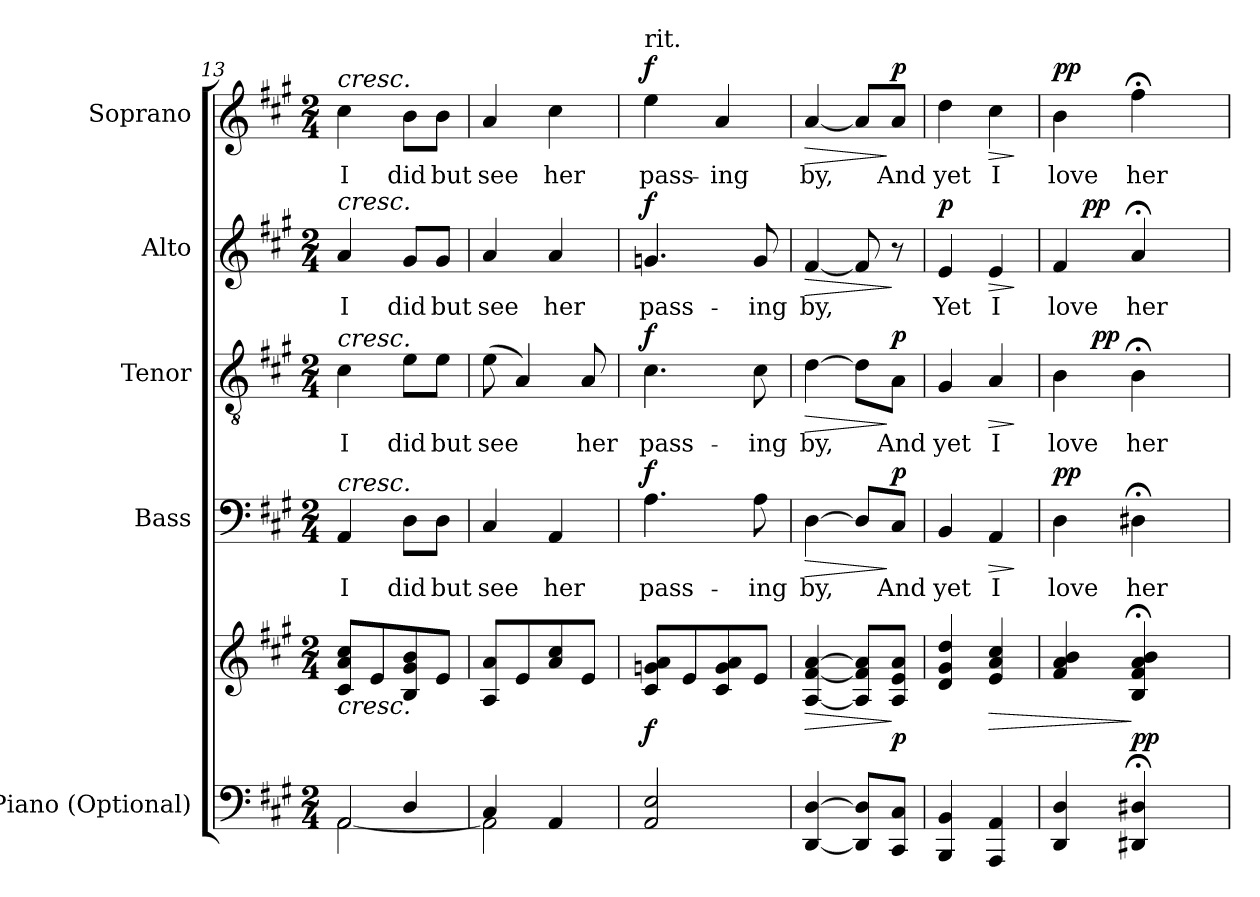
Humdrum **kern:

**kern	**kern	**dynam	**kern	**text	**dynam	**kern	**text	**dynam	**kern	**text	**dynam	**kern	**text	**dynam
*part5	*part5	*part5	*part4	*part4	*part4	*part3	*part3	*part3	*part2	*part2	*part2	*part1	*part1	*part1
*staff6	*staff5	*staff5/6	*staff4	*staff4	*staff4	*staff3	*staff3	*staff3	*staff2	*staff2	*staff2	*staff1	*staff1	*staff1
*I"Piano (Optional)	*	*	*I"Bass	*	*	*I"Tenor	*	*	*I"Alto	*	*	*I"Soprano	*	*
*I'Pno.	*	*	*I'B.	*	*	*I'T.	*	*	*I'A.	*	*	*I'S.	*	*
*clefF4	*clefG2	*	*clefF4	*	*	*clefGv2	*	*	*clefG2	*	*	*clefG2	*	*
*	*	*	*	*	*	*ITrd7c12	*	*	*	*	*	*	*	*
*k[f#c#g#]	*k[f#c#g#]	*	*k[f#c#g#]	*	*	*k[f#c#g#]	*	*	*k[f#c#g#]	*	*	*k[f#c#g#]	*	*
*A:	*A:	*	*A:	*	*	*A:	*	*	*A:	*	*	*A:	*	*
*M2/4	*M2/4	*	*M2/4	*	*	*M2/4	*	*	*M2/4	*	*	*M2/4	*	*
=13	=13	=13	=13	=13	=13	=13	=13	=13	=13	=13	=13	=13	=13	=13
*^	*	*	*	*	*	*	*	*	*	*	*	*	*	*
*	*^	*	*	*	*	*	*	*	*	*	*	*	*	*	*
!	!	!	!	!	!	!LO:LY:b:color=#000000	!	!	!	!	!	!	!	!	!	!
!	!	!	!	!	!	!	!	!	!LO:LY:b:color=#000000	!	!	!	!	!	!	!
!	!	!	!	!	!	!	!	!	!	!	!	!LO:LY:b:color=#000000	!	!	!	!
!	!	!	!	!	!	!	!	!	!	!	!	!	!	!LO:TX:a:i:t=cresc.	!	!
!	!	!	!	!	!	!	!	!	!	!	!LO:TX:a:i:t=cresc.	!	!	!	!	!
!	!	!	!	!	!	!	!	!LO:TX:a:i:t=cresc.	!	!	!	!	!	!	!	!
!	!	!	!	!	!LO:TX:a:i:t=cresc.	!	!	!	!	!	!	!	!	!	!	!
!	!	!	!LO:TX:b:i:t=cresc.	!	!	!	!	!	!	!	!	!	!	!	!	!
!	!	!	!	!	!	!	!	!	!	!	!	!	!	!	!LO:LY:b:color=#000000	!
4ryy	[<2AAi\	2AAi/	8c#i/ 8ai 8cc#iL	.	4AAi/	I	.	4C#i\	I	.	4ai/	I	.	4cc#i\	I	.
.	.	.	8ei/	.	.	.	.	.	.	.	.	.	.	.	.	.
!	!	!	!	!	!	!LO:LY:b:color=#000000	!	!	!	!	!	!	!	!	!	!
!	!	!	!	!	!	!	!	!	!LO:LY:b:color=#000000	!	!	!	!	!	!	!
!	!	!	!	!	!	!	!	!	!	!	!	!LO:LY:b:color=#000000	!	!	!	!
!	!	!	!	!	!	!	!	!	!	!	!	!	!	!	!LO:LY:b:color=#000000	!
4Di/	.	.	8Bi/ 8g#i 8bi	.	8Di\L	did	.	8Ei\L	did	.	8g#i/L	did	.	8bi\L	did	.
!	!	!	!	!	!	!LO:LY:b:color=#000000	!	!	!	!	!	!	!	!	!	!
!	!	!	!	!	!	!	!	!	!LO:LY:b:color=#000000	!	!	!	!	!	!	!
!	!	!	!	!	!	!	!	!	!	!	!	!LO:LY:b:color=#000000	!	!	!	!
!	!	!	!	!	!	!	!	!	!	!	!	!	!	!	!LO:LY:b:color=#000000	!
.	.	.	8ei/J	.	8Di\J	but	.	8Ei\J	but	.	8g#i/J	but	.	8bi\J	but	.
*	*v	*v	*	*	*	*	*	*	*	*	*	*	*	*	*	*
=14	=14	=14	=14	=14	=14	=14	=14	=14	=14	=14	=14	=14	=14	=14	=14
!	!	!	!	!	!LO:LY:b:color=#000000	!	!	!	!	!	!	!	!	!	!
!	!	!	!	!	!	!	!	!LO:LY:b:color=#000000	!	!	!	!	!	!	!
!	!	!	!	!	!	!	!	!	!	!	!LO:LY:b:color=#000000	!	!	!	!
!	!	!	!	!	!	!	!	!	!	!	!	!	!	!LO:LY:b:color=#000000	!
4C#i/	2AAi\]	8Ai/ 8aiL	.	4C#i/	see	.	(8Ei\	see	.	4ai/	see	.	4ai/	see	.
.	.	8ei/	.	.	.	.	4AAi/)	.	.	.	.	.	.	.	.
!	!	!	!	!	!LO:LY:b:color=#000000	!	!	!	!	!	!	!	!	!	!
!	!	!	!	!	!	!	!	!	!	!	!LO:LY:b:color=#000000	!	!	!	!
!	!	!	!	!	!	!	!	!	!	!	!	!	!	!LO:LY:b:color=#000000	!
4AAi/	.	8ai/ 8cc#i	.	4AAi/	her	.	.	.	.	4ai/	her	.	4cc#i\	her	.
!	!	!	!	!	!	!	!	!LO:LY:b:color=#000000	!	!	!	!	!	!	!
.	.	8ei/J	.	.	.	.	8AAi/	her	.	.	.	.	.	.	.
*v	*v	*	*	*	*	*	*	*	*	*	*	*	*	*	*
=15	=15	=15	=15	=15	=15	=15	=15	=15	=15	=15	=15	=15	=15	=15
!	!	!	!	!LO:LY:b:color=#000000	!	!	!	!	!	!	!	!	!	!
!	!	!	!	!	!	!	!LO:LY:b:color=#000000	!	!	!	!	!	!	!
!	!	!	!	!	!	!	!	!	!	!LO:LY:b:color=#000000	!	!	!	!
!	!	!	!	!	!	!	!	!	!	!	!	!LO:TX:t=rit.	!	!
!	!	!	!	!	!	!	!	!	!	!	!	!	!LO:LY:b:color=#000000	!
2AAi/ 2Ei	8c#i/ 8gni 8aiL	f	4.Ai\	pass-	f	4.C#i\	pass-	f	4.gni/	pass-	f	4eei\	pass-	f
.	8ei/	.	.	.	.	.	.	.	.	.	.	.	.	.
!	!	!	!	!	!	!	!	!	!	!	!	!	!LO:LY:b:color=#000000	!
.	8c#i/ 8gi 8ai	.	.	.	.	.	.	.	.	.	.	4ai/	-ing	.
!	!	!	!	!LO:LY:b:color=#000000	!	!	!	!	!	!	!	!	!	!
!	!	!	!	!	!	!	!LO:LY:b:color=#000000	!	!	!	!	!	!	!
!	!	!	!	!	!	!	!	!	!	!LO:LY:b:color=#000000	!	!	!	!
.	8ei/J	.	8Ai\	-ing	.	8C#i\	-ing	.	8gi/	-ing	.	.	.	.
!!LO:PB:g=z
=16	=16	=16	=16	=16	=16	=16	=16	=16	=16	=16	=16	=16	=16	=16
!	!	!LO:HP:b	!	!	!	!	!	!	!	!	!	!	!	!
!	!	!	!	!LO:LY:b:color=#000000	!LO:HP:b	!	!	!	!	!	!	!	!	!
!	!	!	!	!	!	!	!LO:LY:b:color=#000000	!LO:HP:b	!	!	!	!	!	!
!	!	!	!	!	!	!	!	!	!	!LO:LY:b:color=#000000	!LO:HP:b	!	!	!
!	!	!	!	!	!	!	!	!	!	!	!	!	!LO:LY:b:color=#000000	!LO:HP:b
[<4DDi/ [>4Di	[<4Ai/ [<4f#i [>4ai	>	[>4Di\	by,	>	[>4Di\	by,	>	[<4f#i/	by,	>	[<4ai/	by,	>
8DDi/] 8Di]L	8Ai/] 8f#i] 8ai]L	.	8Di/L]	.	.	8Di\L]	.	.	8f#i/]	.	.	8ai/L]	.	.
!	!	!	!	!LO:LY:b:color=#000000	!	!	!	!	!	!	!	!	!	!
!	!	!	!	!	!	!	!LO:LY:b:color=#000000	!	!	!	!	!	!	!
!	!	!	!	!	!	!	!	!	!	!	!	!	!LO:LY:b:color=#000000	!
8CC#i/ 8C#iJ	8Ai/ 8ei 8aiJ	] p	8C#i/J	And	] p	8AAi\J	And	] p	8r	.	]	8ai/J	And	] p
=17	=17	=17	=17	=17	=17	=17	=17	=17	=17	=17	=17	=17	=17	=17
!	!	!	!	!LO:LY:b:color=#000000	!	!	!	!	!	!	!	!	!	!
!	!	!	!	!	!	!	!LO:LY:b:color=#000000	!	!	!	!	!	!	!
!	!	!	!	!	!	!	!	!	!	!LO:LY:b:color=#000000	!	!	!	!
!	!	!	!	!	!	!	!	!	!	!	!	!	!LO:LY:b:color=#000000	!
4BBBi/ 4BBi	4di/ 4g#i 4ddi	.	4BBi/	yet	.	4GG#i/	yet	.	4ei/	Yet	p	4ddi\	yet	.
!	!	!LO:HP:b	!	!	!	!	!	!	!	!	!	!	!	!
!	!	!	!	!LO:LY:b:color=#000000	!LO:HP:b	!	!	!	!	!	!	!	!	!
!	!	!	!	!	!	!	!LO:LY:b:color=#000000	!LO:HP:b	!	!	!	!	!	!
!	!	!	!	!	!	!	!	!	!	!LO:LY:b:color=#000000	!LO:HP:b	!	!	!
!	!	!	!	!	!	!	!	!	!	!	!	!	!LO:LY:b:color=#000000	!LO:HP:b
4AAAi/ 4AAi	4ei/ 4ai 4cc#i	>	4AAi/	I	>	4AAi/	I	>	4ei/	I	>	4cc#i\	I	>
.	.	.	.	.	]	.	.	]	.	.	]	.	.	]
=18	=18	=18	=18	=18	=18	=18	=18	=18	=18	=18	=18	=18	=18	=18
!	!	!	!	!LO:LY:b:color=#000000	!	!	!	!	!	!	!	!	!	!
!	!	!	!	!	!	!	!LO:LY:b:color=#000000	!	!	!	!	!	!	!
!	!	!	!	!	!	!	!	!	!	!LO:LY:b:color=#000000	!	!	!	!
!	!	!	!	!	!	!	!	!	!	!	!	!	!LO:LY:b:color=#000000	!
*	*	*	*	*	*	*^	*	*	*^	*	*	*	*	*
4DDi/ 4Di	4f#i/ 4ai 4bi	.	4Di\	love	pp	4BBi\	16ryy	love	.	4f#i/	16ryy	love	.	4bi\	love	pp
.	.	.	.	.	.	.	64ryy	.	.	.	128ryy	.	.	.	.	.
.	.	.	.	.	.	.	.	.	.	.	1024ryy	.	.	.	.	.
.	.	.	.	.	.	.	.	.	.	.	4ryy	.	pp	.	.	.
.	.	.	.	.	.	.	256ryy	.	.	.	.	.	.	.	.	.
.	.	.	.	.	.	.	4ryy	.	pp	.	.	.	.	.	.	.
!	!	!	!	!LO:LY:b:color=#000000	!	!	!	!	!	!	!	!	!	!	!	!
!	!	!	!	!	!	!	!	!LO:LY:b:color=#000000	!	!	!	!	!	!	!	!
!	!	!	!	!	!	!	!	!	!	!	!	!LO:LY:b:color=#000000	!	!	!	!
!	!	!	!	!	!	!	!	!	!	!	!	!	!	!	!LO:LY:b:color=#000000	!
4DD#Xi/; 4D#Xi;	4Bi/; 4f#i; 4ai; 4bi;	] pp	4D#X;i\	her	.	4BB;i\	.	her	.	4a;i/	.	her	.	4ff#;i\	her	.
.	.	.	.	.	.	.	.	.	.	.	8ryy	.	.	.	.	.
.	.	.	.	.	.	.	8ryy	.	.	.	.	.	.	.	.	.
.	.	.	.	.	.	.	.	.	.	.	32ryy	.	.	.	.	.
.	.	.	.	.	.	.	32ryy	.	.	.	.	.	.	.	.	.
.	.	.	.	.	.	.	.	.	.	.	64ryy	.	.	.	.	.
.	.	.	.	.	.	.	128.ryy	.	.	.	.	.	.	.	.	.
.	.	.	.	.	.	.	.	.	.	.	256..ryy	.	.	.	.	.
*	*	*	*	*	*	*v	*v	*	*	*	*	*	*	*	*	*
*	*	*	*	*	*	*	*	*	*v	*v	*	*	*	*	*
=	=	=	=	=	=	=	=	=	=	=	=	=	=	=
*-	*-	*-	*-	*-	*-	*-	*-	*-	*-	*-	*-	*-	*-	*-
